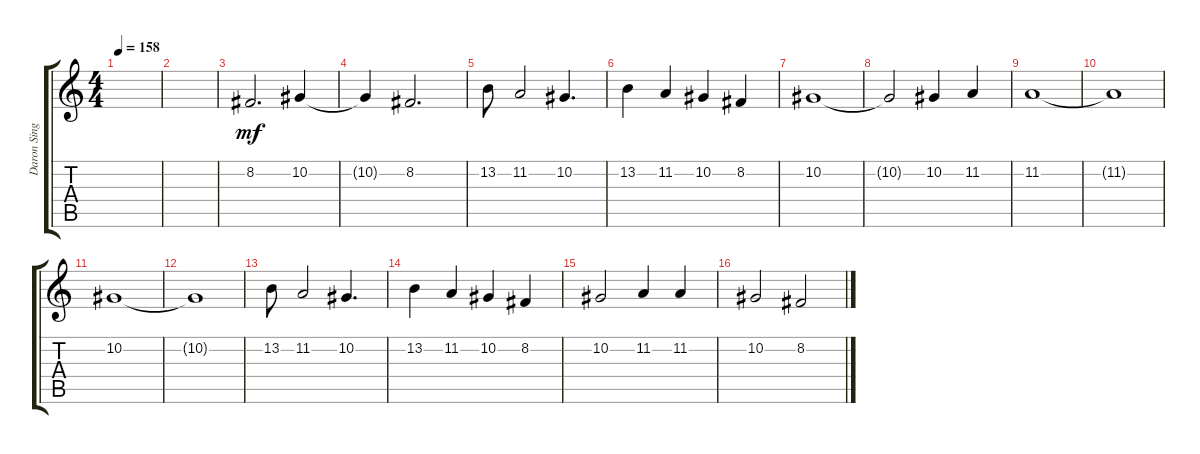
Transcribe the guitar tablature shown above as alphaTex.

\track ("Daron Singing" "Daron Sing") {instrument violin}
\staff {score tabs}
\tuning (Eb4 Bb3 Gb3 Db3 Ab2 Db2) {hide}
\ts (4 4)
\tempo 158
\clef g2
\ks c
|
|
8.2.2{d dy mf} 10.2.4 |
10.2{t}.4 8.2.2{d} |
13.2.8 11.2.2 10.2.4{d} |
13.2.4 11.2.4 10.2.4 8.2.4 |
10.2.1 |
10.2{t}.2 10.2.4 11.2.4 |
11.2.1 |
11.2{t}.1 |
10.2.1 |
10.2{t}.1 |
13.2.8 11.2.2 10.2.4{d} |
13.2.4 11.2.4 10.2.4 8.2.4 |
10.2.2 11.2.4 11.2.4 |
10.2.2 8.2.2
